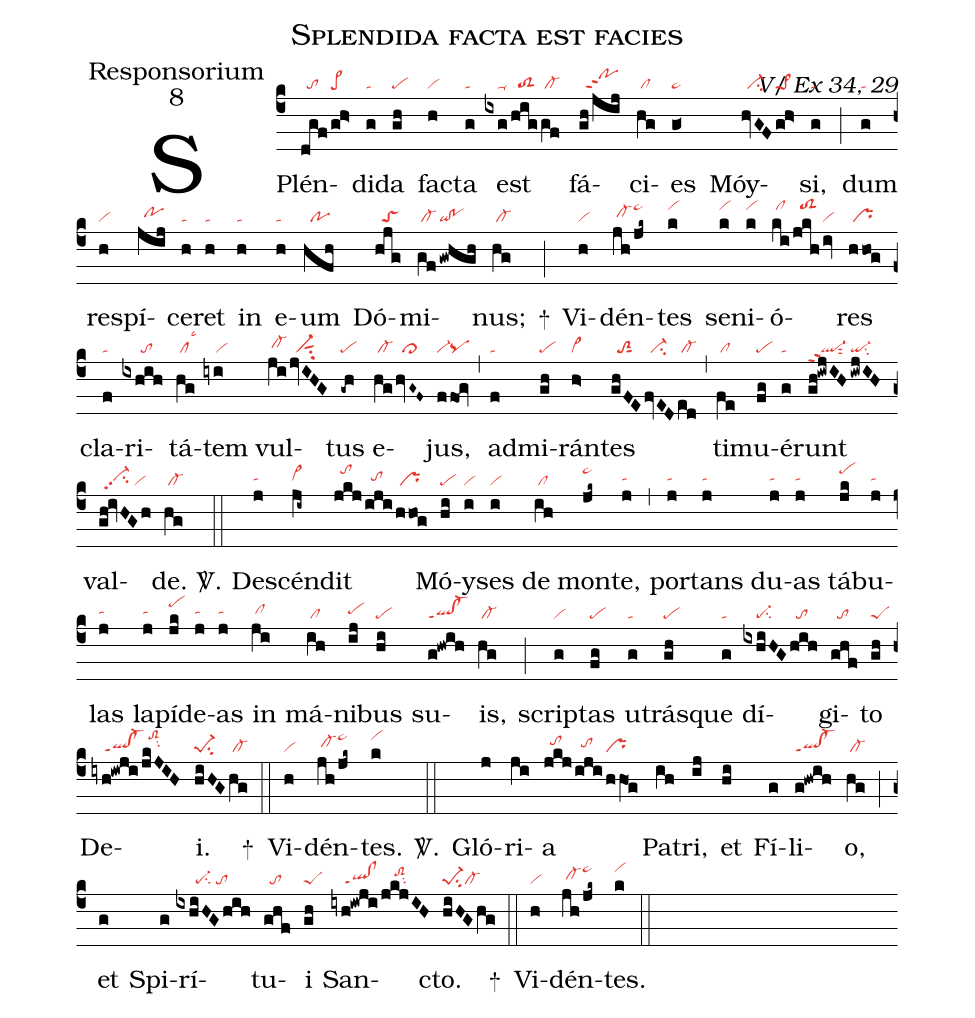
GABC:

name:Splendida facta est facies;
office-part:Responsorium;
mode:8;
commentary:V/ Ex 34, 29;
nabc-lines:1;
%%
(c4)
SPlén(dgf|//to|/gh>|pe>)di(g|ta)da(gh|pe) fac(h|vi)ta(g|ta) est(ixg|////ta-|/hig|//toS2|gf|/cl-) fá(gh/jij|//pohjppt2)ci(hg|/cl)es(g<|pe~) M{óy}(hvGF|//ci-|gh>|pe>1)si,(g|ta) (;)
dum(g|ta) re(h|vi)spí(jij|//pohh)ce(h|ta)ret(h|ta) in(h|ta) e(h|ta)um(hfh|//po) Dó(hjg|//toS)mi(gf|/cl-|!gwhgh|qi!po)nus;(hg|/cl-) +(;)
Vi(h|vi)dén(jh|/cl-hh|/jk~|pe~hk)tes(k|vihk) se(k|vihk)ni(k|vihk)ó(ki|/clhk|/jkh|//toS2hk|/iv|vi)res(hhog|/pr) cla(f|ta)ri(ixhih|//////to)tá(hg|/cllsc3)tem(iyi|////vi) vul(ji|/cl-hh|/jvIHG|//vi-sut1su2)tus(-gh|pe) e(hg|/cl-|/hvG~F~|//cl>)jus,(f|vi-|fOg|pq) (,)
ad(f|ta)mi(gh|pe)rán(h>|vi>)tes(ghFE|//toS2sut1|fvED|//ci-|ed|/cl-) (,)
ti(fe|/cl)mu(fg|pe)é(g|ta)runt(gh!iwjIH|ql-ppt2sut2|/iwjIH|qi-su2) val(gh!ivHGh|//vi-hhpp2su2/vi)de.(hg|/cl-) <sp>V/</sp>.(::)
De(j|tahh)scén(ji~|cl~hh)dit(jkj|//tohk|/iji|//tohh|/hhog|/pr) Mó(hi|pe)y(i|vi)ses(i|vi) de(ih|/cl) mon(jk~|pe~hk)te,(j|tahh) (,)
por(j|tahh)tans(j|tahh) du(j|tahh)as(j|tahh) tá(jk|pehk)bu(j|tahh)las(j|tahh) la(j|tahh)pí(jk|pehk)de(j|tahh)as(j|tahh) in(ji|/clhh) má(ih|/cl)ni(ij|pehh)bus(hi|pe) su(g!hwih|ql!cl-ppt1)is,(hg|/cl-) (;)
scrip(g|vi)tas(fg|pe) u(g|ta)trás(gh|pe)que(g|ta) dí(ixhiHG|////pe-su2|hih|//to)gi(ghf|//to)to(gh|peS) De(iyh!iwji|////ql!cl-ppt1|/jkJIH|//toS2hksu2)i.(hiHG|pe-1su2|hg|/cl-) +(::)
Vi(h|vi)dén(jh|/cl-hh|/jk~|pe~hk)tes.(k|vihk) <sp>V/</sp>.(::)
Gló(j)ri(ji)a(jkj|//tohi|/iji|//tohh|/hhO1g|pr) Pa(ih)tri,(ij) et(hi) Fí(g)li(g!hwih|ql!cl-ppt1)o,(hg|/cl-) (;)
et(g) Spi(g)rí(ixhiHGhih|//////pe-su2/to)tu(ghf|//to)i(gh|peS) San(iyh!iwji|////ql!clppt1|/jkjIH|////toS2hisu2)cto.(hiHGhg|pe-1su2cl-) +(::)
Vi(h|vi)dén(jh|/cl-hh|/jk~|pe~hk)tes.(k|vihk) (::)
